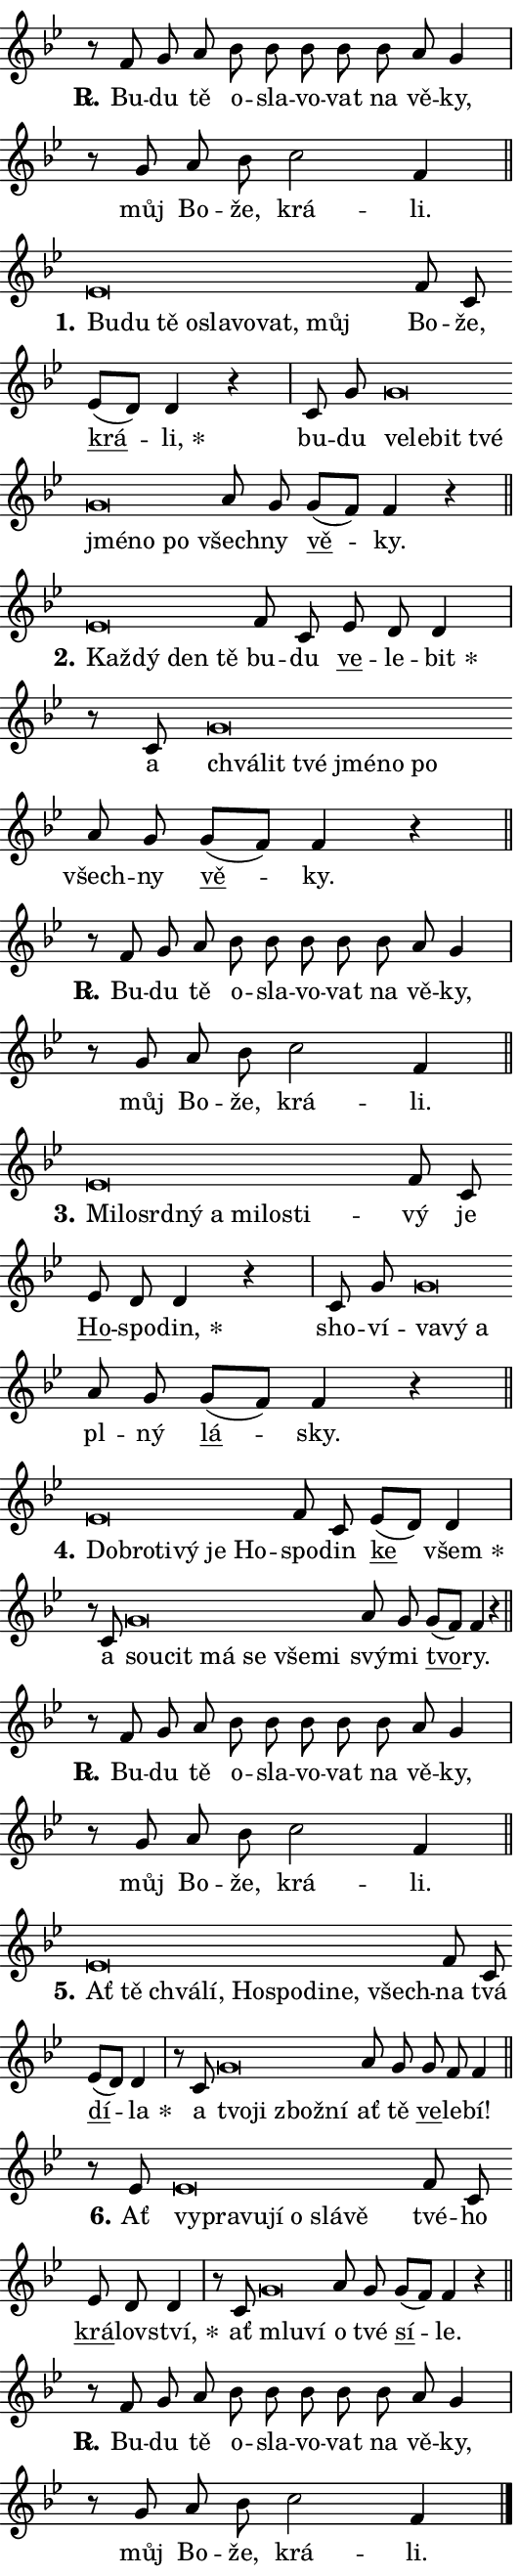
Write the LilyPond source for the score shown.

\version "2.24.0"
\header { tagline = "" }
\paper {
  indent = 0\cm
  top-margin = 0\cm
  right-margin = 0.13\cm % to fit lyric hyphens
  bottom-margin = 0\cm
  left-margin = 0\cm
  paper-width = 9\cm
  page-breaking = #ly:one-page-breaking
  system-system-spacing.basic-distance = #11
  score-system-spacing.basic-distance = #11
  ragged-last = ##f
}


%% Author: Thomas Morley
%% https://lists.gnu.org/archive/html/lilypond-user/2020-05/msg00002.html
#(define (line-position grob)
"Returns position of @var[grob} in current system:
   @code{'start}, if at first time-step
   @code{'end}, if at last time-step
   @code{'middle} otherwise
"
  (let* ((col (ly:item-get-column grob))
         (ln (ly:grob-object col 'left-neighbor))
         (rn (ly:grob-object col 'right-neighbor))
         (col-to-check-left (if (ly:grob? ln) ln col))
         (col-to-check-right (if (ly:grob? rn) rn col))
         (break-dir-left
           (and
             (ly:grob-property col-to-check-left 'non-musical #f)
             (ly:item-break-dir col-to-check-left)))
         (break-dir-right
           (and
             (ly:grob-property col-to-check-right 'non-musical #f)
             (ly:item-break-dir col-to-check-right))))
        (cond ((eqv? 1 break-dir-left) 'start)
              ((eqv? -1 break-dir-right) 'end)
              (else 'middle))))

#(define (tranparent-at-line-position vctor)
  (lambda (grob)
  "Relying on @code{line-position} select the relevant enry from @var{vctor}.
Used to determine transparency,"
    (case (line-position grob)
      ((end) (not (vector-ref vctor 0)))
      ((middle) (not (vector-ref vctor 1)))
      ((start) (not (vector-ref vctor 2))))))

noteHeadBreakVisibility =
#(define-music-function (break-visibility)(vector?)
"Makes @code{NoteHead}s transparent relying on @var{break-visibility}"
#{
  \override NoteHead.transparent =
    #(tranparent-at-line-position break-visibility)
#})

#(define delete-ledgers-for-transparent-note-heads
  (lambda (grob)
    "Reads whether a @code{NoteHead} is transparent.
If so this @code{NoteHead} is removed from @code{'note-heads} from
@var{grob}, which is supposed to be @code{LedgerLineSpanner}.
As a result ledgers are not printed for this @code{NoteHead}"
    (let* ((nhds-array (ly:grob-object grob 'note-heads))
           (nhds-list
             (if (ly:grob-array? nhds-array)
                 (ly:grob-array->list nhds-array)
                 '()))
           ;; Relies on the transparent-property being done before
           ;; Staff.LedgerLineSpanner.after-line-breaking is executed.
           ;; This is fragile ...
           (to-keep
             (remove
               (lambda (nhd)
                 (ly:grob-property nhd 'transparent #f))
               nhds-list)))
      ;; TODO find a better method to iterate over grob-arrays, similiar
      ;; to filter/remove etc for lists
      ;; For now rebuilt from scratch
      (set! (ly:grob-object grob 'note-heads)  '())
      (for-each
        (lambda (nhd)
          (ly:pointer-group-interface::add-grob grob 'note-heads nhd))
        to-keep))))

squashNotes = {
  \override NoteHead.X-extent = #'(-0.2 . 0.2)
  \override NoteHead.Y-extent = #'(-0.75 . 0)
  \override NoteHead.stencil =
    #(lambda (grob)
       (let ((pos (ly:grob-property grob 'staff-position)))
         (begin
           (if (< pos -7) (display "ERROR: Lower brevis then expected\n") (display ""))
           (if (<= pos -6) ly:text-interface::print ly:note-head::print))))
}
unSquashNotes = {
  \revert NoteHead.X-extent
  \revert NoteHead.Y-extent
  \revert NoteHead.stencil
}

hideNotes = \noteHeadBreakVisibility #begin-of-line-visible
unHideNotes = \noteHeadBreakVisibility #all-visible

% work-around for resetting accidentals
% https://lilypond.org/doc/v2.23/Documentation/notation/displaying-rhythms#unmetered-music
cadenzaMeasure = {
  \cadenzaOff
  \partial 1024 s1024
  \cadenzaOn
}

#(define-markup-command (accent layout props text) (markup?)
  "Underline accented syllable"
  (interpret-markup layout props
    #{\markup \override #'(offset . 4.3) \underline { #text }#}))

responsum = \markup \concat {
  "R" \hspace #-1.05 \path #0.1 #'((moveto 0 0.07) (lineto 0.9 0.8)) \hspace #0.05 "."
}

spaceSize = #0.6828661417322834 % exact space size for TeX Gyre Schola

\layout {
  \context {
    \Staff
    \remove "Time_signature_engraver"
    \override LedgerLineSpanner.after-line-breaking = #delete-ledgers-for-transparent-note-heads
  }
  \context {
    \Lyrics {
      \override LyricSpace.minimum-distance = \spaceSize
      \override LyricText.font-name = #"TeX Gyre Schola"
      \override LyricText.font-size = 1
      \override StanzaNumber.font-name = #"TeX Gyre Schola Bold"
      \override StanzaNumber.font-size = 1
    }
  }
  \context {
    \Score 
    \override NoteHead.text =
      #(lambda (grob) 
        (let ((pos (ly:grob-property grob 'staff-position)))
          #{\markup {
            \combine
              \halign #-0.55 \raise #(if (= pos -6) 0 0.5) \override #'(thickness . 2) \draw-line #'(3.2 . 0)
              \musicglyph "noteheads.sM1"
          }#}))
  }
}

% magnetic-lyrics.ily
%
%   written by
%     Jean Abou Samra <jean@abou-samra.fr>
%     Werner Lemberg <wl@gnu.org>
%
%   adapted by
%     Jiri Hon <jiri.hon@gmail.com>
%
% Version 2022-Apr-15

% https://www.mail-archive.com/lilypond-user@gnu.org/msg149350.html

#(define (Left_hyphen_pointer_engraver context)
   "Collect syllable-hyphen-syllable occurrences in lyrics and store
them in properties.  This engraver only looks to the left.  For
example, if the lyrics input is @code{foo -- bar}, it does the
following.

@itemize @bullet
@item
Set the @code{text} property of the @code{LyricHyphen} grob between
@q{foo} and @q{bar} to @code{foo}.

@item
Set the @code{left-hyphen} property of the @code{LyricText} grob with
text @q{foo} to the @code{LyricHyphen} grob between @q{foo} and
@q{bar}.
@end itemize

Use this auxiliary engraver in combination with the
@code{lyric-@/text::@/apply-@/magnetic-@/offset!} hook."
   (let ((hyphen #f)
         (text #f))
     (make-engraver
      (acknowledgers
       ((lyric-syllable-interface engraver grob source-engraver)
        (set! text grob)))
      (end-acknowledgers
       ((lyric-hyphen-interface engraver grob source-engraver)
        ;(when (not (grob::has-interface grob 'lyric-space-interface))
          (set! hyphen grob)));)
      ((stop-translation-timestep engraver)
       (when (and text hyphen)
         (ly:grob-set-object! text 'left-hyphen hyphen))
       (set! text #f)
       (set! hyphen #f)))))

#(define (lyric-text::apply-magnetic-offset! grob)
   "If the space between two syllables is less than the value in
property @code{LyricText@/.details@/.squash-threshold}, move the right
syllable to the left so that it gets concatenated with the left
syllable.

Use this function as a hook for
@code{LyricText@/.after-@/line-@/breaking} if the
@code{Left_@/hyphen_@/pointer_@/engraver} is active."
   (let ((hyphen (ly:grob-object grob 'left-hyphen #f)))
     (when hyphen
       (let ((left-text (ly:spanner-bound hyphen LEFT)))
         (when (grob::has-interface left-text 'lyric-syllable-interface)
           (let* ((common (ly:grob-common-refpoint grob left-text X))
                  (this-x-ext (ly:grob-extent grob common X))
                  (left-x-ext
                   (begin
                     ;; Trigger magnetism for left-text.
                     (ly:grob-property left-text 'after-line-breaking)
                     (ly:grob-extent left-text common X)))
                  ;; `delta` is the gap width between two syllables.
                  (delta (- (interval-start this-x-ext)
                            (interval-end left-x-ext)))
                  (details (ly:grob-property grob 'details))
                  (threshold (assoc-get 'squash-threshold details 0.2)))
             (when (< delta threshold)
               (let* (;; We have to manipulate the input text so that
                      ;; ligatures crossing syllable boundaries are not
                      ;; disabled.  For languages based on the Latin
                      ;; script this is essentially a beautification.
                      ;; However, for non-Western scripts it can be a
                      ;; necessity.
                      (lt (ly:grob-property left-text 'text))
                      (rt (ly:grob-property grob 'text))
                      (is-space (grob::has-interface hyphen 'lyric-space-interface))
                      (space (if is-space " " ""))
                      (extra-delta (if is-space spaceSize 0))
                      ;; Append new syllable.
                      (ltrt-space (if (and (string? lt) (string? rt))
                                (string-append lt space rt)
                                (make-concat-markup (list lt space rt))))
                      ;; Right-align `ltrt` to the right side.
                      (ltrt-space-markup (grob-interpret-markup
                               grob
                               (make-translate-markup
                                (cons (interval-length this-x-ext) 0)
                                (make-right-align-markup ltrt-space)))))
                 (begin
                   ;; Don't print `left-text`.
                   (ly:grob-set-property! left-text 'stencil #f)
                   ;; Set text and stencil (which holds all collected
                   ;; syllables so far) and shift it to the left.
                   (ly:grob-set-property! grob 'text ltrt-space)
                   (ly:grob-set-property! grob 'stencil ltrt-space-markup)
                   (ly:grob-translate-axis! grob (- (- delta extra-delta)) X))))))))))


#(define (lyric-hyphen::displace-bounds-first grob)
   ;; Make very sure this callback isn't triggered too early.
   (let ((left (ly:spanner-bound grob LEFT))
         (right (ly:spanner-bound grob RIGHT)))
     (ly:grob-property left 'after-line-breaking)
     (ly:grob-property right 'after-line-breaking)
     (ly:lyric-hyphen::print grob)))

squashThreshold = #0.4

\layout {
  \context {
    \Lyrics
    \consists #Left_hyphen_pointer_engraver
    \override LyricText.after-line-breaking =
      #lyric-text::apply-magnetic-offset!
    \override LyricHyphen.stencil = #lyric-hyphen::displace-bounds-first
    \override LyricText.details.squash-threshold = \squashThreshold
    \override LyricHyphen.minimum-distance = 0
    \override LyricHyphen.minimum-length = \squashThreshold
  }
}

squashText = \override LyricText.details.squash-threshold = 9999
unSquashText = \override LyricText.details.squash-threshold = \squashThreshold

leftText = \override LyricText.self-alignment-X = #LEFT
unLeftText = \revert LyricText.self-alignment-X

starOffset = #(lambda (grob) 
                (let ((x_offset (ly:self-alignment-interface::aligned-on-x-parent grob)))
                  (if (= x_offset 0) 0 (+ x_offset 1.2))))

star = #(define-music-function (syllable)(string?)
"Append star separator at the end of a syllable"
#{
  \once \override LyricText.X-offset = #starOffset
  \lyricmode { \markup {
    #syllable
    \override #'((font-name . "TeX Gyre Schola Bold")) \hspace #0.2 \lower #0.65 \larger "*"
  } }
#})

starAccent = #(define-music-function (syllable)(string?)
"Append star separator at the end of a syllable and make accent"
#{
  \once \override LyricText.X-offset = #starOffset
  \lyricmode { \markup {
    \accent #syllable
    \override #'((font-name . "TeX Gyre Schola Bold")) \hspace #0.2 \lower #0.65 \larger "*"
  } }
#})

breath = #(define-music-function (syllable)(string?)
"Append breathing indicator at the end of a syllable"
#{
  \lyricmode { \markup { #syllable "+" } }
#})

optionalBreath = #(define-music-function (syllable)(string?)
"Append optional breathing indicator at the end of a syllable"
#{
  \lyricmode { \markup { #syllable "(+)" } }
#})


\score {
    <<
        \new Voice = "melody" { \cadenzaOn \key bes \major \relative { r8 f' g a bes bes bes bes \bar "" bes a g4 \cadenzaMeasure \bar "|" r8 g a bes \bar "" c2 f,4 \cadenzaMeasure \bar "||" \break } }
        \new Lyrics \lyricsto "melody" { \lyricmode { \set stanza = \responsum
Bu -- du tě o -- sla -- vo -- vat na vě -- ky, můj Bo -- že, krá -- li. } }
    >>
    \layout {}
}

\score {
    <<
        \new Voice = "melody" { \cadenzaOn \key bes \major \relative { \squashNotes es'\breve*1/16 \hideNotes \breve*1/16 \bar "" \breve*1/16 \bar "" \breve*1/16 \bar "" \breve*1/16 \bar "" \breve*1/16 \bar "" \breve*1/16 \breve*1/16 \bar "" \unHideNotes \unSquashNotes f8 c \bar "" es[( d)] d4 r \cadenzaMeasure \bar "|" c8 g' \bar "" \squashNotes g\breve*1/16 \hideNotes \breve*1/16 \bar "" \breve*1/16 \bar "" \breve*1/16 \bar "" \breve*1/16 \bar "" \breve*1/16 \breve*1/16 \bar "" \unHideNotes \unSquashNotes a8 g \bar "" g[( f)] f4 r \cadenzaMeasure \bar "||" \break } }
        \new Lyrics \lyricsto "melody" { \lyricmode { \set stanza = "1."
\leftText Bu -- \squashText du tě o -- sla -- vo -- vat, můj \unLeftText \unSquashText Bo -- že, \markup \accent krá -- \star li, bu -- du \leftText ve -- \squashText le -- bit tvé jmé -- no po \unLeftText \unSquashText všech -- ny \markup \accent vě -- ky. } }
    >>
    \layout {}
}

\score {
    <<
        \new Voice = "melody" { \cadenzaOn \key bes \major \relative { \squashNotes es'\breve*1/16 \hideNotes \breve*1/16 \bar "" \breve*1/16 \breve*1/16 \bar "" \unHideNotes \unSquashNotes f8 c \bar "" es d d4 \cadenzaMeasure \bar "|" r8 c8 \squashNotes g'\breve*1/16 \hideNotes \breve*1/16 \bar "" \breve*1/16 \bar "" \breve*1/16 \bar "" \breve*1/16 \breve*1/16 \bar "" \unHideNotes \unSquashNotes a8 g \bar "" g[( f)] f4 r \cadenzaMeasure \bar "||" \break } }
        \new Lyrics \lyricsto "melody" { \lyricmode { \set stanza = "2."
\leftText Kaž -- \squashText dý den tě \unLeftText \unSquashText bu -- du \markup \accent ve -- le -- \star bit a \leftText chvá -- \squashText lit tvé jmé -- no po \unLeftText \unSquashText všech -- ny \markup \accent vě -- ky. } }
    >>
    \layout {}
}

\score {
    <<
        \new Voice = "melody" { \cadenzaOn \key bes \major \relative { r8 f' g a bes bes bes bes \bar "" bes a g4 \cadenzaMeasure \bar "|" r8 g a bes \bar "" c2 f,4 \cadenzaMeasure \bar "||" \break } }
        \new Lyrics \lyricsto "melody" { \lyricmode { \set stanza = \responsum
Bu -- du tě o -- sla -- vo -- vat na vě -- ky, můj Bo -- že, krá -- li. } }
    >>
    \layout {}
}

\score {
    <<
        \new Voice = "melody" { \cadenzaOn \key bes \major \relative { \squashNotes es'\breve*1/16 \hideNotes \breve*1/16 \bar "" \breve*1/16 \bar "" \breve*1/16 \bar "" \breve*1/16 \bar "" \breve*1/16 \bar "" \breve*1/16 \breve*1/16 \bar "" \unHideNotes \unSquashNotes f8 c \bar "" es d d4 r \cadenzaMeasure \bar "|" c8 g' \bar "" \squashNotes g\breve*1/16 \hideNotes \breve*1/16 \breve*1/16 \bar "" \unHideNotes \unSquashNotes a8 g \bar "" g[( f)] f4 r \cadenzaMeasure \bar "||" \break } }
        \new Lyrics \lyricsto "melody" { \lyricmode { \set stanza = "3."
\leftText Mi -- \squashText lo -- srd -- ný a mi -- lo -- sti -- \unLeftText \unSquashText vý je \markup \accent Ho -- spo -- \star din, sho -- ví -- \leftText va -- \squashText vý a \unLeftText \unSquashText pl -- ný \markup \accent lá -- sky. } }
    >>
    \layout {}
}

\score {
    <<
        \new Voice = "melody" { \cadenzaOn \key bes \major \relative { \squashNotes es'\breve*1/16 \hideNotes \breve*1/16 \bar "" \breve*1/16 \bar "" \breve*1/16 \bar "" \breve*1/16 \breve*1/16 \bar "" \unHideNotes \unSquashNotes f8 c \bar "" es[( d)] d4 \cadenzaMeasure \bar "|" r8 c8 \squashNotes g'\breve*1/16 \hideNotes \breve*1/16 \bar "" \breve*1/16 \bar "" \breve*1/16 \bar "" \breve*1/16 \breve*1/16 \bar "" \unHideNotes \unSquashNotes a8 g \bar "" g[( f)] f4 r \cadenzaMeasure \bar "||" \break } }
        \new Lyrics \lyricsto "melody" { \lyricmode { \set stanza = "4."
\leftText Dob -- \squashText ro -- ti -- vý je Ho -- \unLeftText \unSquashText spo -- din \markup \accent ke \star všem a \leftText sou -- \squashText cit má se vše -- mi \unLeftText \unSquashText svý -- mi \markup \accent tvo -- ry. } }
    >>
    \layout {}
}

\score {
    <<
        \new Voice = "melody" { \cadenzaOn \key bes \major \relative { r8 f' g a bes bes bes bes \bar "" bes a g4 \cadenzaMeasure \bar "|" r8 g a bes \bar "" c2 f,4 \cadenzaMeasure \bar "||" \break } }
        \new Lyrics \lyricsto "melody" { \lyricmode { \set stanza = \responsum
Bu -- du tě o -- sla -- vo -- vat na vě -- ky, můj Bo -- že, krá -- li. } }
    >>
    \layout {}
}

\score {
    <<
        \new Voice = "melody" { \cadenzaOn \key bes \major \relative { \squashNotes es'\breve*1/16 \hideNotes \breve*1/16 \bar "" \breve*1/16 \bar "" \breve*1/16 \bar "" \breve*1/16 \bar "" \breve*1/16 \bar "" \breve*1/16 \bar "" \breve*1/16 \breve*1/16 \bar "" \unHideNotes \unSquashNotes f8 c \bar "" es[( d)] d4 \cadenzaMeasure \bar "|" r8 c8 \squashNotes g'\breve*1/16 \hideNotes \breve*1/16 \bar "" \breve*1/16 \breve*1/16 \bar "" \unHideNotes \unSquashNotes a8 g \bar "" g f f4 \cadenzaMeasure \bar "||" \break } }
        \new Lyrics \lyricsto "melody" { \lyricmode { \set stanza = "5."
\leftText Ať \squashText tě chvá -- lí, Ho -- spo -- di -- ne, všech -- \unLeftText \unSquashText na tvá \markup \accent dí -- \star la a \leftText tvo -- \squashText ji zbož -- ní \unLeftText \unSquashText ať tě \markup \accent ve -- le -- bí! } }
    >>
    \layout {}
}

\score {
    <<
        \new Voice = "melody" { \cadenzaOn \key bes \major \relative { r8 es'8 \squashNotes es\breve*1/16 \hideNotes \breve*1/16 \bar "" \breve*1/16 \bar "" \breve*1/16 \bar "" \breve*1/16 \bar "" \breve*1/16 \breve*1/16 \bar "" \unHideNotes \unSquashNotes f8 c \bar "" es d d4 \cadenzaMeasure \bar "|" r8 c8 \squashNotes g'\breve*1/16 \hideNotes \breve*1/16 \bar "" \unHideNotes \unSquashNotes a8 g \bar "" g[( f)] f4 r \cadenzaMeasure \bar "||" \break } }
        \new Lyrics \lyricsto "melody" { \lyricmode { \set stanza = "6."
Ať \leftText vy -- \squashText pra -- vu -- jí o slá -- vě \unLeftText \unSquashText tvé -- ho \markup \accent krá -- lov -- \star ství, ať \leftText mlu -- \squashText ví \unLeftText \unSquashText o tvé \markup \accent sí -- le. } }
    >>
    \layout {}
}

\score {
    <<
        \new Voice = "melody" { \cadenzaOn \key bes \major \relative { r8 f' g a bes bes bes bes \bar "" bes a g4 \cadenzaMeasure \bar "|" r8 g a bes \bar "" c2 f,4 \cadenzaMeasure \bar "||" \break } \bar "|." }
        \new Lyrics \lyricsto "melody" { \lyricmode { \set stanza = \responsum
Bu -- du tě o -- sla -- vo -- vat na vě -- ky, můj Bo -- že, krá -- li. } }
    >>
    \layout {}
}
